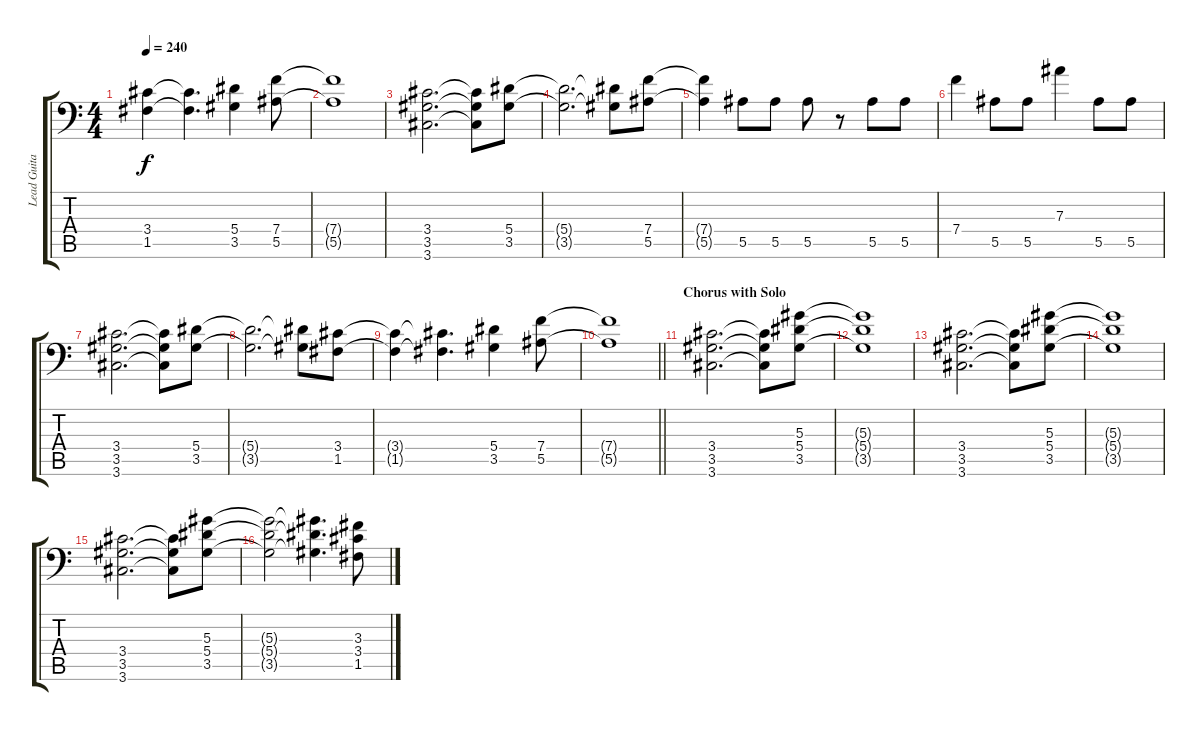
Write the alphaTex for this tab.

\track ("Lead Guitar" "Lead Guita") {instrument distortionguitar}
\staff {score tabs}
\tuning (C4 G3 Eb3 Bb2 F2 Bb1) {hide}
\ts (4 4)
\tempo 240
\clef f4
\ks c
(3.4{t} 1.5{t}).4{dy f} (3.4{t} 1.5{t}).4{d} (5.4 3.5).4 (7.4 5.5).8 |
(7.4{t} 5.5{t}).1 |
(3.4 3.5 3.6).2{d} (3.4{t} 3.5{t} 3.6{t}).8 (5.4 3.5).8 |
(5.4{t} 3.5{t}).2{d} (5.4{t} 3.5{t}).8 (7.4 5.5).8 |
(7.4{t} 5.5{t}).4 5.5.8 5.5.8 5.5.8 r.8 5.5.8 5.5.8 |
7.4.4 5.5.8 5.5.8 7.3.4 5.5.8 5.5.8 |
(3.4 3.5 3.6).2{d} (3.4{t} 3.5{t} 3.6{t}).8 (5.4 3.5).8 |
(5.4{t} 3.5{t}).2{d} (5.4{t} 3.5{t}).8 (3.4 1.5).8 |
(3.4{t} 1.5{t}).4 (3.4{t} 1.5{t}).4{d} (5.4 3.5).4 (7.4 5.5).8 |
\barLineRight lightlight
(7.4{t} 5.5{t}).1 |
\section ("" "Chorus with Solo")
(3.4 3.5 3.6).2{d} (3.4{t} 3.5{t} 3.6{t}).8 (5.3 5.4 3.5).8 |
(5.3{t} 5.4{t} 3.5{t}).1 |
(3.4 3.5 3.6).2{d} (3.4{t} 3.5{t} 3.6{t}).8 (5.3 5.4 3.5).8 |
(5.3{t} 5.4{t} 3.5{t}).1 |
(3.4 3.5 3.6).2{d} (3.4{t} 3.5{t} 3.6{t}).8 (5.3 5.4 3.5).8 |
(5.3{t} 5.4{t} 3.5{t}).2 (5.3{t} 5.4{t} 3.5{t}).4{d} (3.3 3.4 1.5).8
